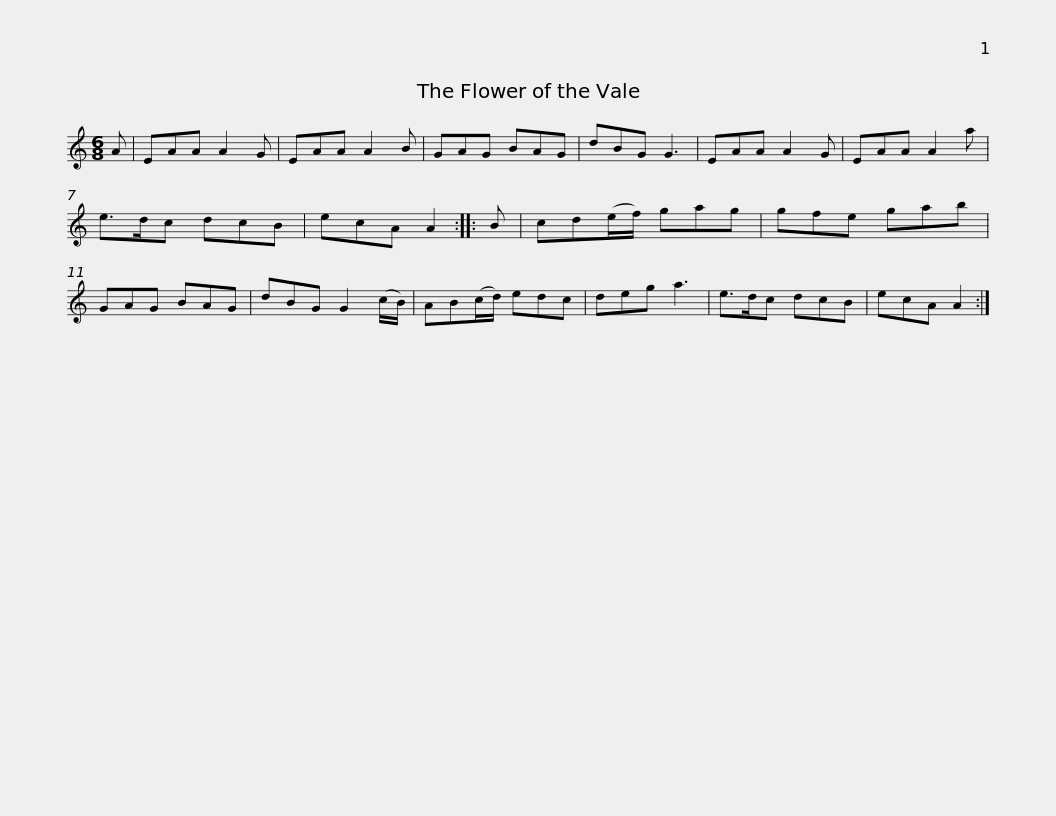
X:1
L:1/8
M:6/8
I:linebreak $
K:C
V:1 treble
V:1
 A | EAA A2 G | EAA A2 B | GAG BAG | dBG G3 | %5
 EAA A2 G | EAA A2 a | e>dc dcB | ecA A2 ::$ B | %10
 cd(e/f/) gag | gfe gab | GAG BAG | dBG G2 (c/B/) | AB(c/d/) edc | %15
 deg a3 | e>dc dcB |$ ecA A2 :| %18
